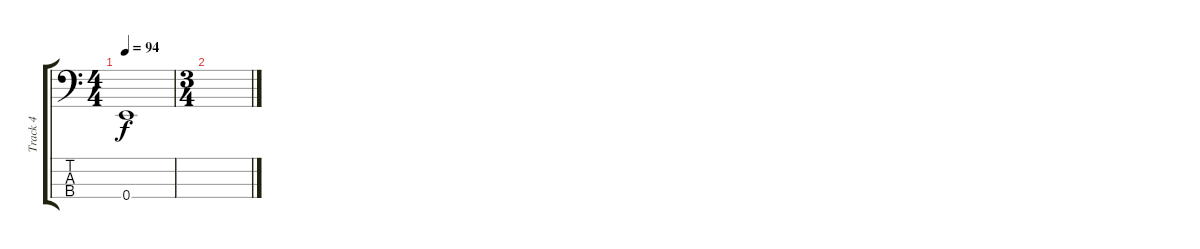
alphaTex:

\track ("Track 4" "Track 4") {instrument electricbassfinger}
\staff {score tabs}
\tuning (G2 D2 A1 E1) {hide}
\ts (4 4)
\tempo 94
\clef f4
\ks c
0.4.1{dy f} |
\ts (3 4)
